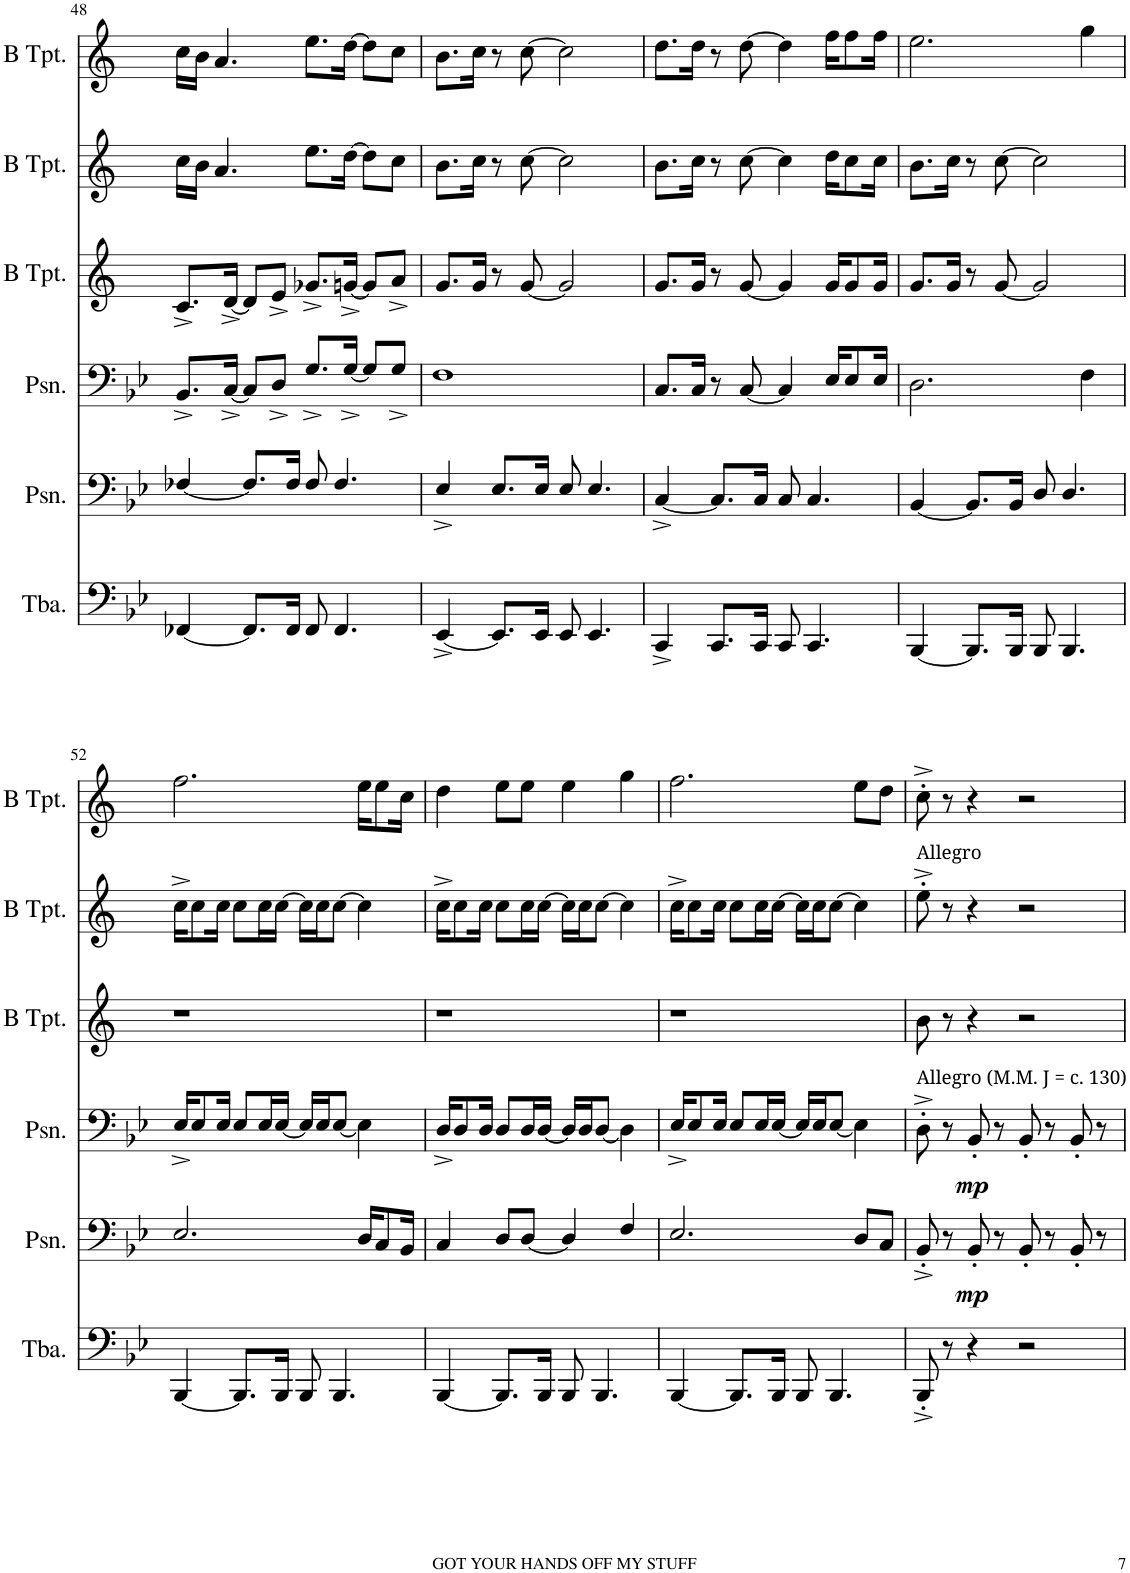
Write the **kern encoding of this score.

**kern	**kern	**dynam	**kern	**dynam	**kern	**kern	**kern
*part6	*part5	*part5	*part4	*part4	*part3	*part2	*part1
*staff6	*staff5	*staff5	*staff4	*staff4	*staff3	*staff2	*staff1
*I"Tuba	*I"Posaune	*	*I"Posaune	*	*I"Trompete in B	*I"Trompete in B	*I"Trompete in B
*I'Tba.	*I'Psn.	*	*I'Psn.	*	*	*	*
!!LO:PB:g=z
*clefF4	*clefF4	*	*clefF4	*	*clefG2	*clefG2	*clefG2
*	*	*	*	*	*Trd1c2	*Trd1c2	*Trd1c2
*k[b-e-]	*k[b-e-]	*	*k[b-e-]	*	*k[]	*k[]	*k[]
*M4/4	*M4/4	*	*M4/4	*	*M4/4	*M4/4	*M4/4
=48	=48	=48	=48	=48	=48	=48	=48
[<4FF-X/	[<4F-X/	.	8.BB-^/L	.	8.c^/L	16cc\LL	16cc\LL
.	.	.	.	.	.	16b\JJ	16b\JJ
.	.	.	.	.	.	4.a/	4.a/
.	.	.	[<16C^/Jk	.	[<16d^/Jk	.	.
8.FF-/L]	8.F-/L]	.	8C/L]	.	8d/L]	.	.
.	.	.	8D^/J	.	8e^/J	.	.
16FF-/Jk	16F-/Jk	.	.	.	.	.	.
8FF-/	8F-/	.	8.G^/L	.	8.g-X^/L	8.ee\L	8.ee\L
4.FF-/	4.F-/	.	.	.	.	.	.
.	.	.	[<16G^/Jk	.	[<16gn^/Jk	[>16dd\Jk	[>16dd\Jk
.	.	.	8G/L]	.	8g/L]	8dd\L]	8dd\L]
.	.	.	8G^/J	.	8a^/J	8cc\J	8cc\J
=49	=49	=49	=49	=49	=49	=49	=49
[<4EE-^/	4E-^/	.	1F	.	8.g/L	8.b\L	8.b\L
.	.	.	.	.	16g/Jk	16cc\Jk	16cc\Jk
8.EE-/L]	8.E-/L	.	.	.	8r	8r	8r
.	.	.	.	.	[<8g/	[>8cc\	[>8cc\
16EE-/Jk	16E-/Jk	.	.	.	.	.	.
8EE-/	8E-/	.	.	.	2g/]	2cc\]	2cc\]
4.EE-/	4.E-/	.	.	.	.	.	.
=50	=50	=50	=50	=50	=50	=50	=50
4CC^/	[<4C^/	.	8.C/L	.	8.g/L	8.b\L	8.dd\L
.	.	.	16C/Jk	.	16g/Jk	16cc\Jk	16dd\Jk
8.CC/L	8.C/L]	.	8r	.	8r	8r	8r
.	.	.	[<8C/	.	[<8g/	[>8cc\	[>8dd\
16CC/Jk	16C/Jk	.	.	.	.	.	.
8CC/	8C/	.	4C/]	.	4g/]	4cc\]	4dd\]
4.CC/	4.C/	.	.	.	.	.	.
.	.	.	16E-/KL	.	16g/KL	16dd\KL	16ff\KL
.	.	.	8E-/	.	8g/	8cc\	8ff\
.	.	.	16E-/Jk	.	16g/Jk	16cc\Jk	16ff\Jk
=51	=51	=51	=51	=51	=51	=51	=51
[<4BBB-/	[<4BB-/	.	2.D\	.	8.g/L	8.b\L	2.ee\
.	.	.	.	.	16g/Jk	16cc\Jk	.
8.BBB-/L]	8.BB-/L]	.	.	.	8r	8r	.
.	.	.	.	.	[<8g/	[>8cc\	.
16BBB-/Jk	16BB-/Jk	.	.	.	.	.	.
8BBB-/	8D/	.	.	.	2g/]	2cc\]	.
4.BBB-/	4.D/	.	.	.	.	.	.
.	.	.	4F\	.	.	.	4gg\
!!LO:LB:g=z
=52	=52	=52	=52	=52	=52	=52	=52
[<4BBB-/	2.E-/	.	16E-^/KL	.	1r	16cc^\KL	2.ff\
.	.	.	8E-/	.	.	8cc\	.
.	.	.	16E-/Jk	.	.	16cc\Jk	.
8.BBB-/L]	.	.	8E-/L	.	.	8cc\L	.
.	.	.	16E-/L	.	.	16cc\L	.
16BBB-/Jk	.	.	[<16E-/JJ	.	.	[>16cc\JJ	.
8BBB-/	.	.	16E-/LL]	.	.	16cc\LL]	.
.	.	.	16E-/J	.	.	16cc\J	.
4.BBB-/	.	.	[<8E-/J	.	.	[>8cc\J	.
.	16D/KL	.	4E-\]	.	.	4cc\]	16ee\KL
.	8C/	.	.	.	.	.	8ee\
.	16BB-/Jk	.	.	.	.	.	16cc\Jk
=53	=53	=53	=53	=53	=53	=53	=53
[<4BBB-/	4C/	.	16D^/KL	.	1r	16cc^\KL	4dd\
.	.	.	8D/	.	.	8cc\	.
.	.	.	16D/Jk	.	.	16cc\Jk	.
8.BBB-/L]	8D/L	.	8D/L	.	.	8cc\L	8ee\L
.	[<8D/J	.	16D/L	.	.	16cc\L	8ee\J
16BBB-/Jk	.	.	[<16D/JJ	.	.	[>16cc\JJ	.
8BBB-/	4D/]	.	16D/LL]	.	.	16cc\LL]	4ee\
.	.	.	16D/J	.	.	16cc\J	.
4.BBB-/	.	.	[<8D/J	.	.	[>8cc\J	.
.	4F/	.	4D\]	.	.	4cc\]	4gg\
=54	=54	=54	=54	=54	=54	=54	=54
[<4BBB-/	2.E-/	.	16E-^/KL	.	1r	16cc^\KL	2.ff\
.	.	.	8E-/	.	.	8cc\	.
.	.	.	16E-/Jk	.	.	16cc\Jk	.
8.BBB-/L]	.	.	8E-/L	.	.	8cc\L	.
.	.	.	16E-/L	.	.	16cc\L	.
16BBB-/Jk	.	.	[<16E-/JJ	.	.	[>16cc\JJ	.
8BBB-/	.	.	16E-/LL]	.	.	16cc\LL]	.
.	.	.	16E-/J	.	.	16cc\J	.
4.BBB-/	.	.	[<8E-/J	.	.	[>8cc\J	.
.	8D/L	.	4E-\]	.	.	4cc\]	8ee\L
.	8C/J	.	.	.	.	.	8dd\J
=55	=55	=55	=55	=55	=55	=55	=55
!	!	!	!	!	!	!LO:TX:a:t=Allegro	!
!	!	!	!LO:TX:a:t=Allegro (M.M. J = c. 130)	!	!	!	!
8BBB-'^/	8BB-'^/	.	8D'^\	.	8b\	8ee'^\	8cc'^\
8r	8r	.	8r	.	8r	8r	8r
!	!	!LO:DY:b	!	!LO:DY:b	!	!	!
4r	8BB-'/	mp	8BB-'/	mp	4r	4r	4r
.	8r	.	8r	.	.	.	.
2r	8BB-'/	.	8BB-'/	.	2r	2r	2r
.	8r	.	8r	.	.	.	.
.	8BB-'/	.	8BB-'/	.	.	.	.
.	8r	.	8r	.	.	.	.
=	=	=	=	=	=	=	=
*-	*-	*-	*-	*-	*-	*-	*-
